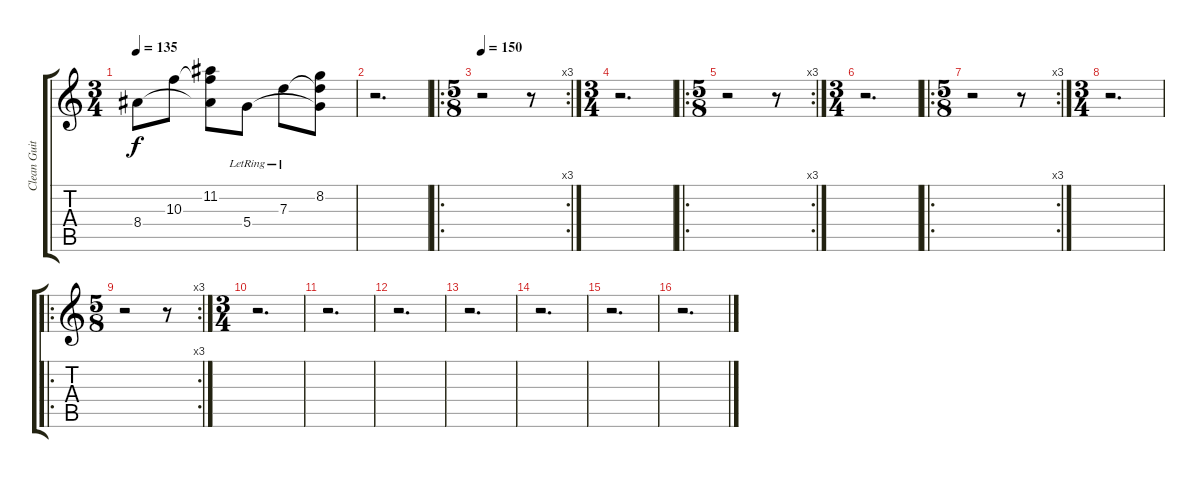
\track ("Clean Guitar" "Clean Guit") {instrument acousticguitarsteel}
\staff {score tabs}
\tuning (E4 B3 G3 D3 A2 D2) {hide}
\ts (3 4)
\tempo 135
\clef g2
\ks c
8.4.8{dy f} 10.3.8 (11.2 10.3{t} 8.4{t}).8 5.4{lr}.8 7.3{lr}.8 (8.2 7.3{t} 5.4{t}).8 |
r.2{d} |
\ro
\rc 3
\ts (5 8)
\tempo 150
r.2 r.8 |
\ts (3 4)
r.2{d} |
\ro
\rc 3
\ts (5 8)
r.2 r.8 |
\ts (3 4)
r.2{d} |
\ro
\rc 3
\ts (5 8)
r.2 r.8 |
\ts (3 4)
r.2{d} |
\ro
\rc 3
\ts (5 8)
r.2 r.8 |
\ts (3 4)
r.2{d} |
r.2{d} |
r.2{d} |
r.2{d} |
r.2{d} |
r.2{d} |
r.2{d}
